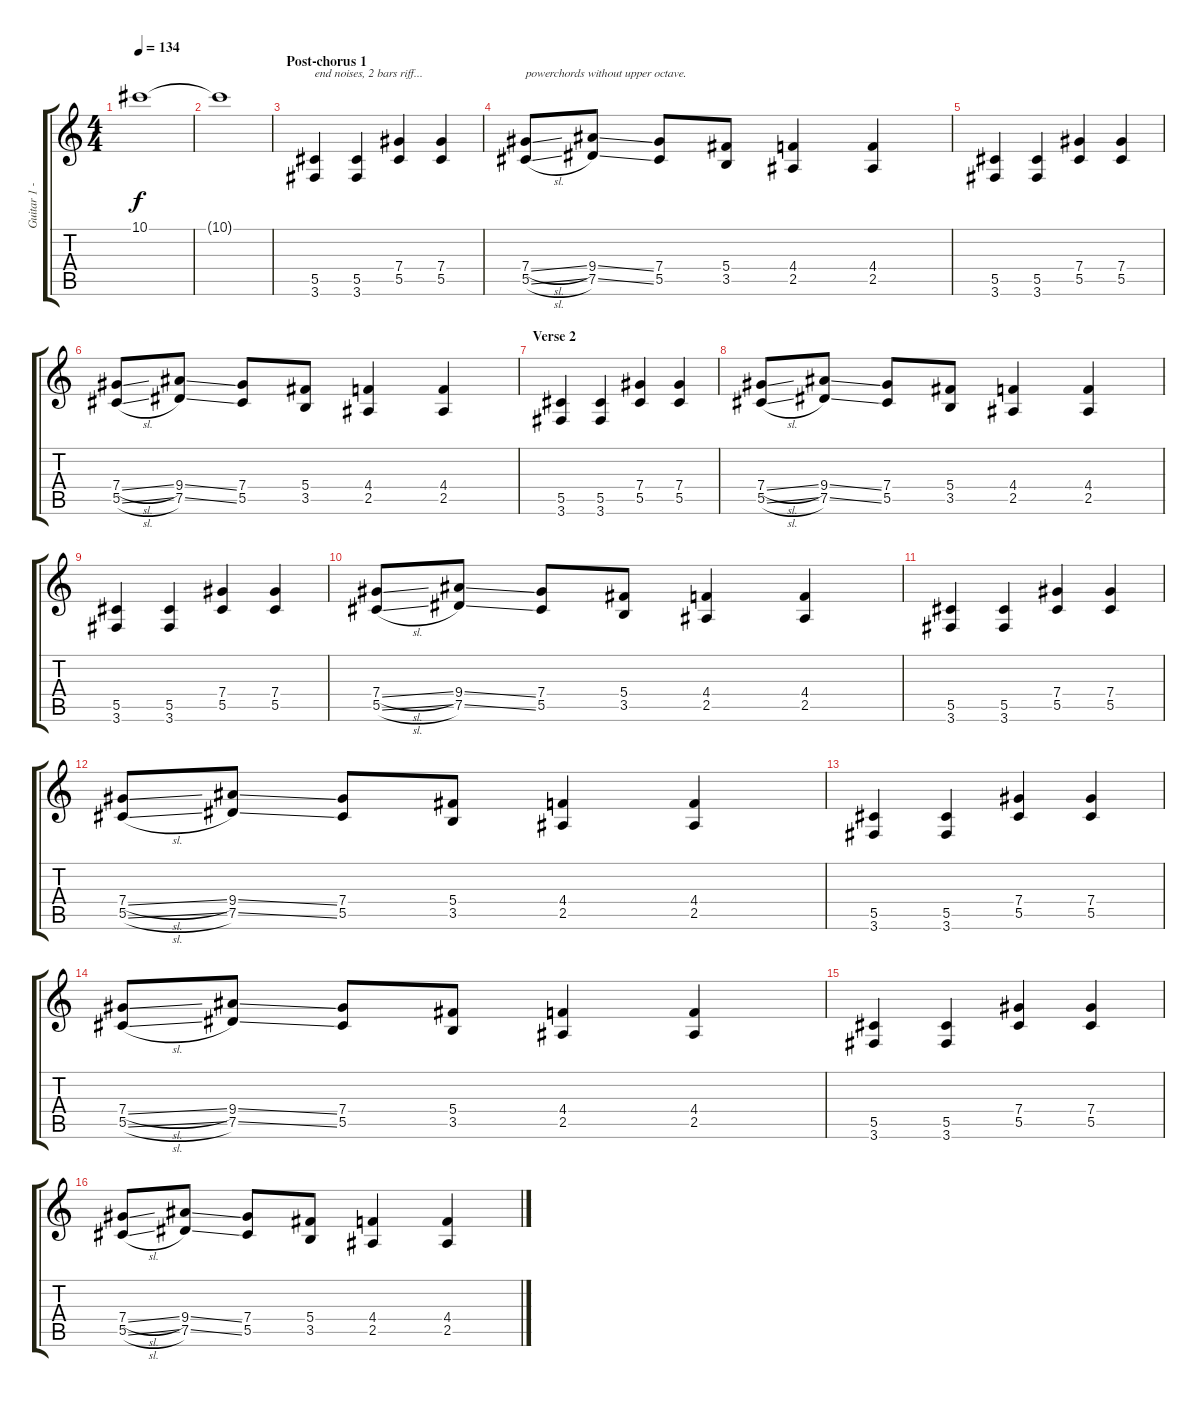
\track ("Guitar 1 - Eb" "Guitar 1 -") {instrument distortionguitar}
\staff {score tabs}
\tuning (Eb4 Bb3 Gb3 Db3 Ab2 Eb2) {hide}
\ts (4 4)
\tempo 134
\clef g2
\ks c
10.1{t}.1{dy f} |
10.1{t}.1 |
\section ("" "Post-chorus 1")
(5.5 3.6).4{txt "end noises, 2 bars riff..."} (5.5 3.6).4 (7.4 5.5).4 (7.4 5.5).4 |
(7.4{sl} 5.5{sl}).8{txt "powerchords without upper octave."} (9.4{ss} 7.5{ss}).8 (7.4 5.5).8 (5.4 3.5).8 (4.4 2.5).4 (4.4 2.5).4 |
(5.5 3.6).4 (5.5 3.6).4 (7.4 5.5).4 (7.4 5.5).4 |
(7.4{sl} 5.5{sl}).8 (9.4{ss} 7.5{ss}).8 (7.4 5.5).8 (5.4 3.5).8 (4.4 2.5).4 (4.4 2.5).4 |
\section ("" "Verse 2")
(5.5 3.6).4 (5.5 3.6).4 (7.4 5.5).4 (7.4 5.5).4 |
(7.4{sl} 5.5{sl}).8 (9.4{ss} 7.5{ss}).8 (7.4 5.5).8 (5.4 3.5).8 (4.4 2.5).4 (4.4 2.5).4 |
(5.5 3.6).4 (5.5 3.6).4 (7.4 5.5).4 (7.4 5.5).4 |
(7.4{sl} 5.5{sl}).8 (9.4{ss} 7.5{ss}).8 (7.4 5.5).8 (5.4 3.5).8 (4.4 2.5).4 (4.4 2.5).4 |
(5.5 3.6).4 (5.5 3.6).4 (7.4 5.5).4 (7.4 5.5).4 |
(7.4{sl} 5.5{sl}).8 (9.4{ss} 7.5{ss}).8 (7.4 5.5).8 (5.4 3.5).8 (4.4 2.5).4 (4.4 2.5).4 |
(5.5 3.6).4 (5.5 3.6).4 (7.4 5.5).4 (7.4 5.5).4 |
(7.4{sl} 5.5{sl}).8 (9.4{ss} 7.5{ss}).8 (7.4 5.5).8 (5.4 3.5).8 (4.4 2.5).4 (4.4 2.5).4 |
(5.5 3.6).4 (5.5 3.6).4 (7.4 5.5).4 (7.4 5.5).4 |
(7.4{sl} 5.5{sl}).8 (9.4{ss} 7.5{ss}).8 (7.4 5.5).8 (5.4 3.5).8 (4.4 2.5).4 (4.4 2.5).4
